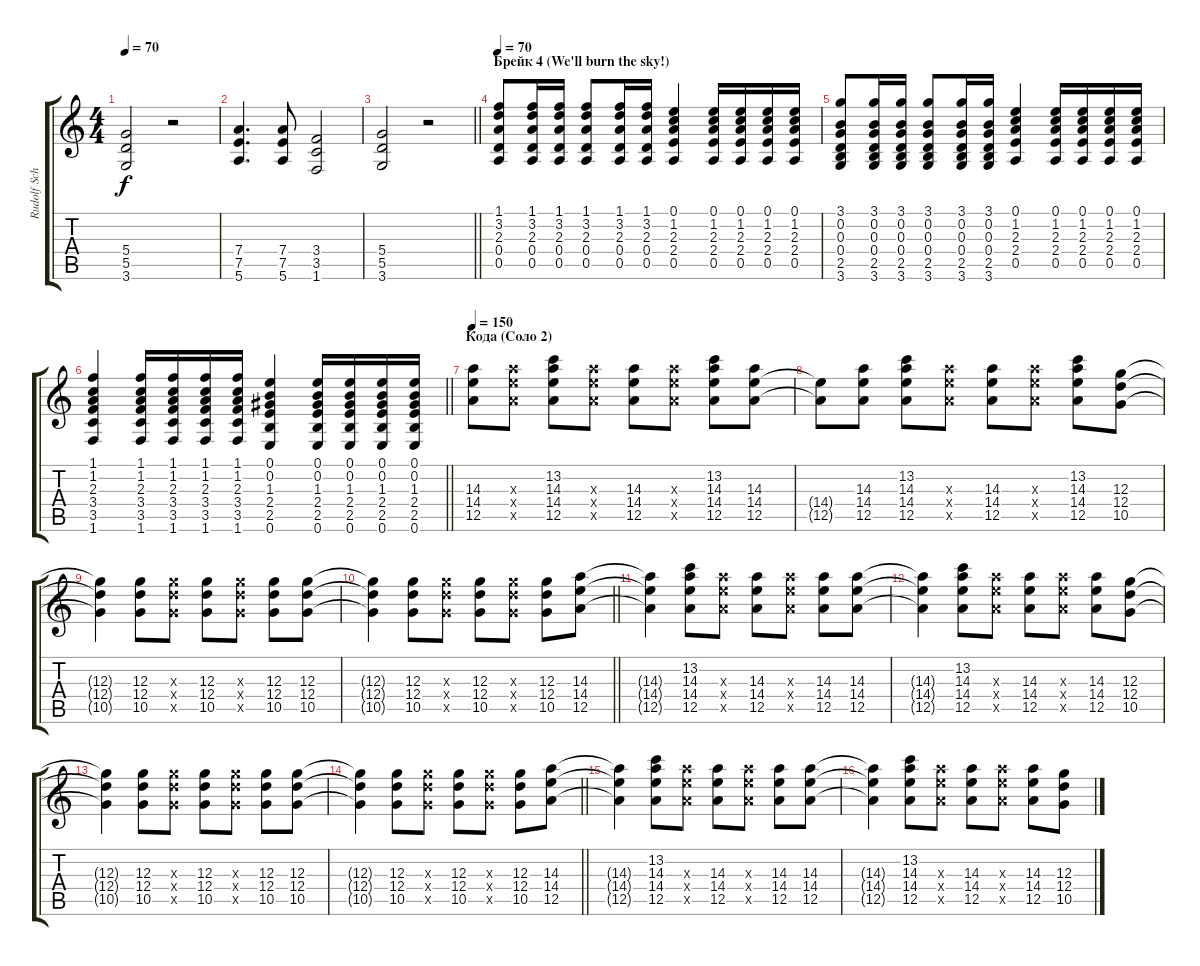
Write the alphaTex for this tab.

\track ("Rudolf Scheneker" "Rudolf Sch") {instrument electricguitarclean}
\staff {score tabs}
\tuning (E4 B3 G3 D3 A2 E2) {hide}
\ts (4 4)
\tempo 70
\clef g2
\ks c
(5.4 5.5 3.6).2{dy f} r.2 |
(7.4 7.5 5.6).4{d} (7.4 7.5 5.6).8 (3.4 3.5 1.6).2 |
\barLineRight lightlight
(5.4 5.5 3.6).2 r.2 |
\section ("" "Брейк 4 (We'll burn the sky!)")
\tempo 70
(1.1 3.2 2.3 0.4 0.5).8{volume 5 instrument acousticguitarsteel} (1.1 3.2 2.3 0.4 0.5).16 (1.1 3.2 2.3 0.4 0.5).16 (1.1 3.2 2.3 0.4 0.5).8 (1.1 3.2 2.3 0.4 0.5).16 (1.1 3.2 2.3 0.4 0.5).16 (0.1 1.2 2.3 2.4 0.5).4 (0.1 1.2 2.3 2.4 0.5).16 (0.1 1.2 2.3 2.4 0.5).16 (0.1 1.2 2.3 2.4 0.5).16 (0.1 1.2 2.3 2.4 0.5).16 |
(3.1 0.2 0.3 0.4 2.5 3.6).8 (3.1 0.2 0.3 0.4 2.5 3.6).16 (3.1 0.2 0.3 0.4 2.5 3.6).16 (3.1 0.2 0.3 0.4 2.5 3.6).8 (3.1 0.2 0.3 0.4 2.5 3.6).16 (3.1 0.2 0.3 0.4 2.5 3.6).16 (0.1 1.2 2.3 2.4 0.5).4 (0.1 1.2 2.3 2.4 0.5).16 (0.1 1.2 2.3 2.4 0.5).16 (0.1 1.2 2.3 2.4 0.5).16 (0.1 1.2 2.3 2.4 0.5).16 |
\barLineRight lightlight
(1.1 1.2 2.3 3.4 3.5 1.6).4 (1.1 1.2 2.3 3.4 3.5 1.6).16 (1.1 1.2 2.3 3.4 3.5 1.6).16 (1.1 1.2 2.3 3.4 3.5 1.6).16 (1.1 1.2 2.3 3.4 3.5 1.6).16 (0.1 0.2 1.3 2.4 2.5 0.6).4 (0.1 0.2 1.3 2.4 2.5 0.6).16 (0.1 0.2 1.3 2.4 2.5 0.6).16 (0.1 0.2 1.3 2.4 2.5 0.6).16 (0.1 0.2 1.3 2.4 2.5 0.6).16 |
\section ("" "Кода (Соло 2)")
\tempo 150
(14.3 14.4 12.5).8{volume 13 instrument overdrivenguitar} (14.3{x} 14.4{x} 12.5{x}).8 (13.2 14.3 14.4 12.5).8 (14.3{x} 14.4{x} 12.5{x}).8 (14.3 14.4 12.5).8 (14.3{x} 14.4{x} 12.5{x}).8 (13.2 14.3 14.4 12.5).8 (14.3 14.4 12.5).8 |
(14.4{t} 12.5{t}).8 (14.3 14.4 12.5).8 (13.2 14.3 14.4 12.5).8 (14.3{x} 14.4{x} 12.5{x}).8 (14.3 14.4 12.5).8 (14.3{x} 14.4{x} 12.5{x}).8 (13.2 14.3 14.4 12.5).8 (12.3 12.4 10.5).8 |
(12.3{t} 12.4{t} 10.5{t}).4 (12.3 12.4 10.5).8 (12.3{x} 12.4{x} 10.5{x}).8 (12.3 12.4 10.5).8 (12.3{x} 12.4{x} 10.5{x}).8 (12.3 12.4 10.5).8 (12.3 12.4 10.5).8 |
\barLineRight lightlight
(12.3{t} 12.4{t} 10.5{t}).4 (12.3 12.4 10.5).8 (12.3{x} 12.4{x} 10.5{x}).8 (12.3 12.4 10.5).8 (12.3{x} 12.4{x} 10.5{x}).8 (12.3 12.4 10.5).8 (14.3 14.4 12.5).8 |
(14.3{t} 14.4{t} 12.5{t}).4 (13.2 14.3 14.4 12.5).8 (14.3{x} 14.4{x} 12.5{x}).8 (14.3 14.4 12.5).8 (14.3{x} 14.4{x} 12.5{x}).8 (14.3 14.4 12.5).8 (14.3 14.4 12.5).8 |
(14.3{t} 14.4{t} 12.5{t}).4 (13.2 14.3 14.4 12.5).8 (14.3{x} 14.4{x} 12.5{x}).8 (14.3 14.4 12.5).8 (14.3{x} 14.4{x} 12.5{x}).8 (14.3 14.4 12.5).8 (12.3 12.4 10.5).8 |
(12.3{t} 12.4{t} 10.5{t}).4 (12.3 12.4 10.5).8 (12.3{x} 12.4{x} 10.5{x}).8 (12.3 12.4 10.5).8 (12.3{x} 12.4{x} 10.5{x}).8 (12.3 12.4 10.5).8 (12.3 12.4 10.5).8 |
\barLineRight lightlight
(12.3{t} 12.4{t} 10.5{t}).4 (12.3 12.4 10.5).8 (12.3{x} 12.4{x} 10.5{x}).8 (12.3 12.4 10.5).8 (12.3{x} 12.4{x} 10.5{x}).8 (12.3 12.4 10.5).8 (14.3 14.4 12.5).8 |
(14.3{t} 14.4{t} 12.5{t}).4 (13.2 14.3 14.4 12.5).8 (14.3{x} 14.4{x} 12.5{x}).8 (14.3 14.4 12.5).8 (14.3{x} 14.4{x} 12.5{x}).8 (14.3 14.4 12.5).8 (14.3 14.4 12.5).8 |
(14.3{t} 14.4{t} 12.5{t}).4 (13.2 14.3 14.4 12.5).8 (14.3{x} 14.4{x} 12.5{x}).8 (14.3 14.4 12.5).8 (14.3{x} 14.4{x} 12.5{x}).8 (14.3 14.4 12.5).8 (12.3 12.4 10.5).8
